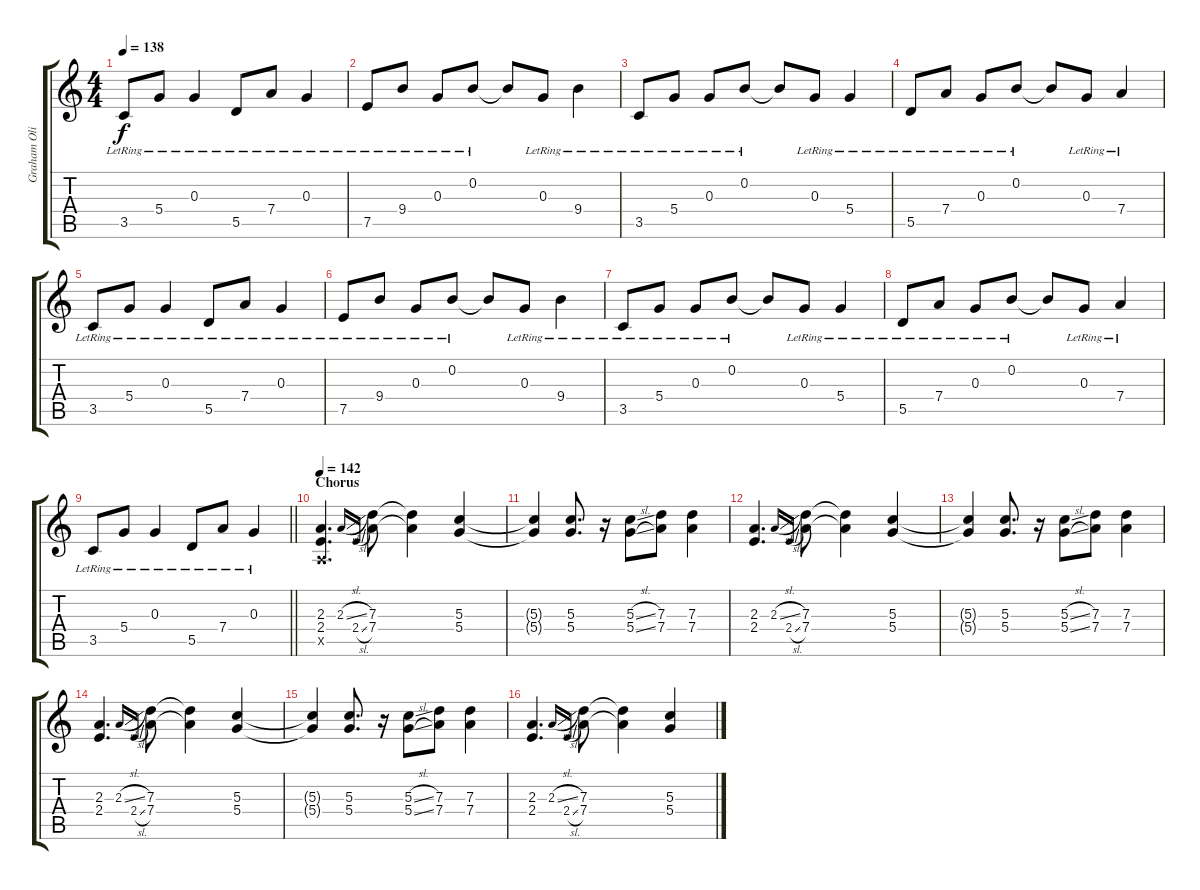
\track ("Graham Oliver (Guitar)" "Graham Oli") {instrument distortionguitar}
\staff {score tabs}
\tuning (E4 B3 G3 D3 A2 E2) {hide}
\ts (4 4)
\tempo 138
\clef g2
\ks c
3.5{lr}.8{dy f} 5.4{lr}.8 0.3{lr}.4 5.5{lr}.8 7.4{lr}.8 0.3{lr}.4 |
7.5{lr}.8 9.4{lr}.8 0.3{lr}.8 0.2{lr}.8 0.2{t}.8 0.3{lr}.8 9.4{lr}.4 |
3.5{lr}.8 5.4{lr}.8 0.3{lr}.8 0.2{lr}.8 0.2{t}.8 0.3{lr}.8 5.4{lr}.4 |
5.5{lr}.8 7.4{lr}.8 0.3{lr}.8 0.2{lr}.8 0.2{t}.8 0.3{lr}.8 7.4{lr}.4 |
3.5{lr}.8 5.4{lr}.8 0.3{lr}.4 5.5{lr}.8 7.4{lr}.8 0.3{lr}.4 |
7.5{lr}.8 9.4{lr}.8 0.3{lr}.8 0.2{lr}.8 0.2{t}.8 0.3{lr}.8 9.4{lr}.4 |
3.5{lr}.8 5.4{lr}.8 0.3{lr}.8 0.2{lr}.8 0.2{t}.8 0.3{lr}.8 5.4{lr}.4 |
5.5{lr}.8 7.4{lr}.8 0.3{lr}.8 0.2{lr}.8 0.2{t}.8 0.3{lr}.8 7.4{lr}.4 |
\barLineRight lightlight
3.5{lr}.8 5.4{lr}.8 0.3{lr}.4 5.5{lr}.8 7.4{lr}.8 0.3{lr}.4 |
\section ("" "Chorus")
\tempo 142
(2.3 2.4 0.5{x}).4{d instrument distortionguitar} 2.3{sl}.16{gr onbeat} 2.4{sl}.16{gr onbeat} (7.3 7.4).8 (7.3{t} 7.4{t}).4 (5.3 5.4).4 |
(5.3{t} 5.4{t}).4 (5.3 5.4).8{d} r.16 (5.3{sl} 5.4{sl}).8 (7.3 7.4).8 (7.3 7.4).4 |
(2.3 2.4).4{d} 2.3{sl}.16{gr onbeat} 2.4{sl}.16{gr onbeat} (7.3 7.4).8 (7.3{t} 7.4{t}).4 (5.3 5.4).4 |
(5.3{t} 5.4{t}).4 (5.3 5.4).8{d} r.16 (5.3{sl} 5.4{sl}).8 (7.3 7.4).8 (7.3 7.4).4 |
(2.3 2.4).4{d} 2.3{sl}.16{gr onbeat} 2.4{sl}.16{gr onbeat} (7.3 7.4).8 (7.3{t} 7.4{t}).4 (5.3 5.4).4 |
(5.3{t} 5.4{t}).4 (5.3 5.4).8{d} r.16 (5.3{sl} 5.4{sl}).8 (7.3 7.4).8 (7.3 7.4).4 |
(2.3 2.4).4{d} 2.3{sl}.16{gr onbeat} 2.4{sl}.16{gr onbeat} (7.3 7.4).8 (7.3{t} 7.4{t}).4 (5.3 5.4).4
